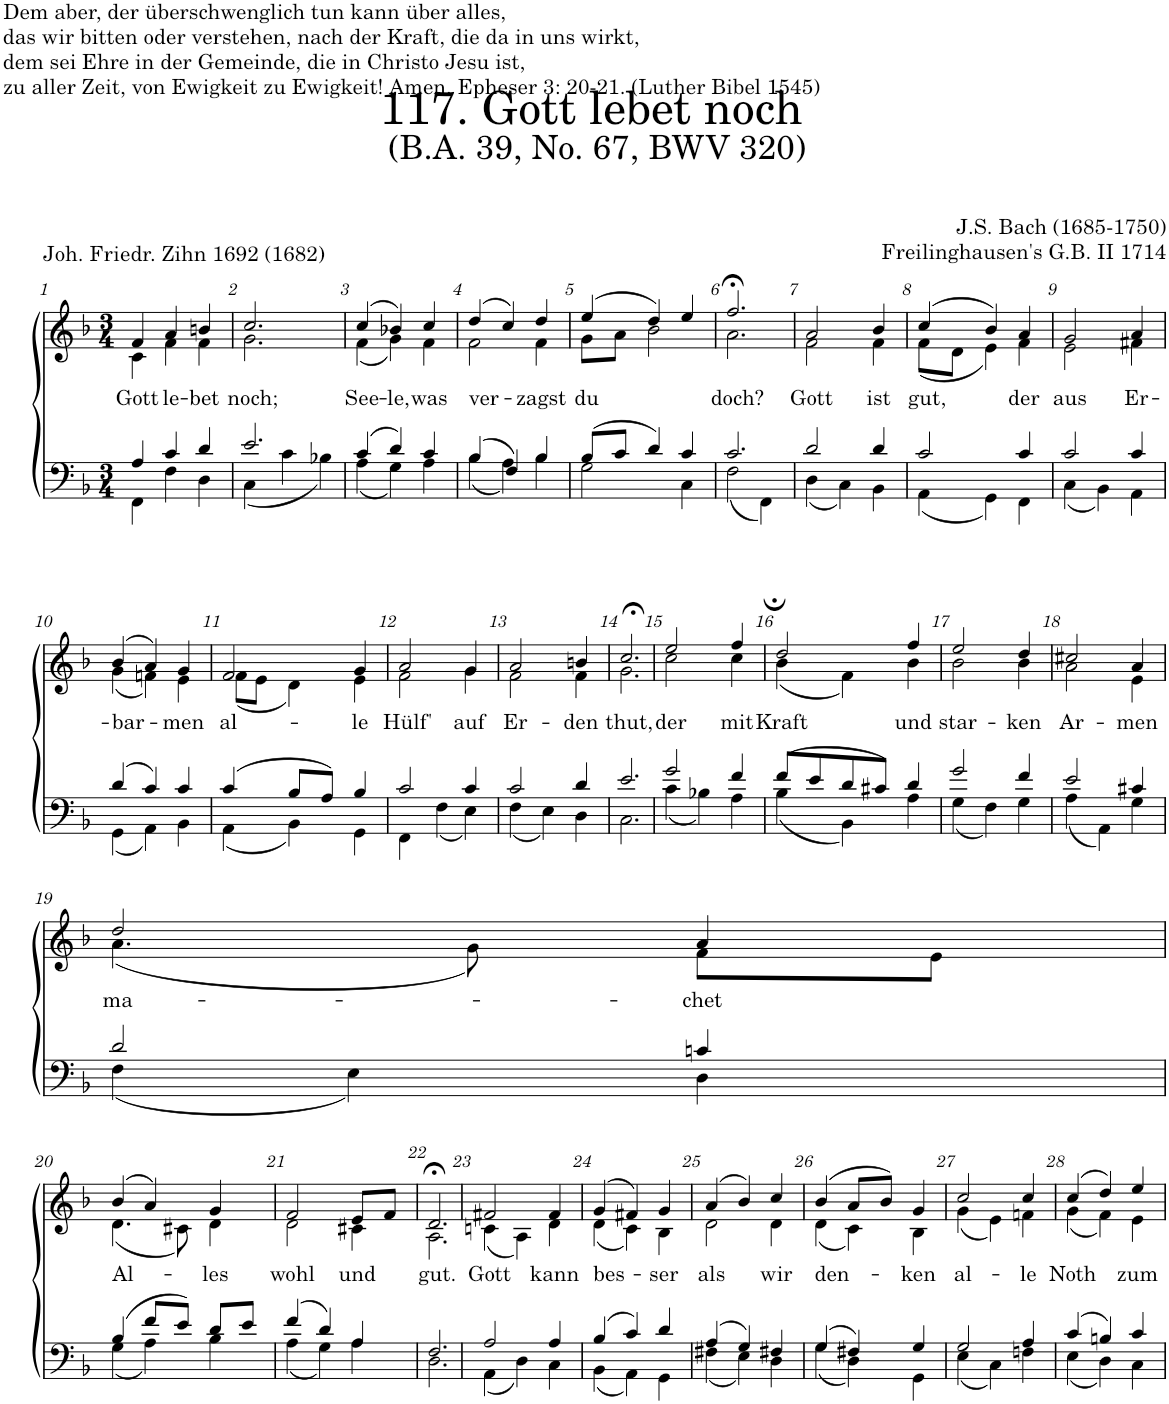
**kern	**kern	**text
*part2	*part1	*part1
*staff2	*staff1	*staff1
*I"Tenor/Bass	*I"Soprano/Alto	*
*clefF4	*clefG2	*
*k[b-]	*k[b-]	*
*M3/4	*M3/4	*
=1	=1	=1
*^	*	*
!	!	!	!LO:LY:b
*	*	*^	*
4A/	4FF\	4f;</	4c\	Gott
!	!	!	!	!LO:LY:b
4c/	4F\	4a/	4f\	le-
!	!	!	!	!LO:LY:b
4d/	4D\	4bn/	4f\	-bet
=2	=2	=2	=2	=2
!	!	!	!	!LO:LY:b
2.e/	(4C;\	2.cc/	2.g\	noch;
.	4c\	.	.	.
.	4B-X\)	.	.	.
=3	=3	=3	=3	=3
!	!	!	!	!LO:LY:b
(4c/	(4A\	(4cc;</	(4f\	See-
!	!	!	!	!LO:LY:b
4d/)	4G\)	4b-X/)	4g\)	-le,
!	!	!	!	!LO:LY:b
4c/	4A\	4cc/	4f\	was
=4	=4	=4	=4	=4
!	!	!	!	!LO:LY:b
(4B-/	(4B-\	(4dd;</	2f\	ver-
4F/)	4A\)	4cc/)	.	.
!	!	!	!	!LO:LY:b
4B-/	4B-\	4dd/	4f\	-zagst
=5	=5	=5	=5	=5
!	!	!	!	!LO:LY:b
(8B-/L	2G\	(4ee/	8g\L	du
8c/J	.	.	8a\J	.
4d/)	.	4dd/)	2b-\	.
4c/	4C\	4ee/	.	.
=6	=6	=6	=6	=6
!	!	!	!	!LO:LY:b
2.c/	(2F\	2.ff;<,/	2.a\	doch?
.	4FF;\)	.	.	.
=7	=7	=7	=7	=7
!	!	!	!	!LO:LY:b
2d/	(4D\	2a;</	2f\	Gott
.	4C\)	.	.	.
!	!	!	!	!LO:LY:b
4d/	4BB-\	4b-;</	4f\	ist
=8	=8	=8	=8	=8
!	!	!	!	!LO:LY:b
2c/	(4AA\	(4cc;</	(8f\L	gut,
.	.	.	8d\J	.
.	4GG\)	4b-/)	4e\)	.
!	!	!	!	!LO:LY:b
4c/	4FF\	4a/	4f\	der
=9	=9	=9	=9	=9
!	!	!	!	!LO:LY:b
2c/	(4C\	2g/	2e\	aus
.	4BB-\)	.	.	.
!	!	!	!	!LO:LY:b
4c/	4AA\	4a/	4f#X\	Er-
!!LO:LB:g=z	!!
=10	=10	=10	=10	=10
!	!	!	!	!LO:LY:b
(4d/	(4GG\	(4b-;</	(4g\	-bar-
4c/)	4AA\)	4a/)	4fn\)	.
!	!	!	!	!LO:LY:b
4c/	4BB-\	4g/	4e\	-men
=11	=11	=11	=11	=11
!	!	!	!	!LO:LY:b
(4c/	(4AA\	2f/	(8f\L	al-
.	.	.	8e\J	.
8B-/L	4BB-\)	.	4d;\)	.
8A/J)	.	.	.	.
!	!	!	!	!LO:LY:b
4B-/	4GG\	4g/	4e\	-le
=12	=12	=12	=12	=12
!	!	!	!	!LO:LY:b
2c/	4FF\	2a/	2f\	Hülf'
.	(4F\	.	.	.
!	!	!	!	!LO:LY:b
4c/	4E\)	4g/	4g\	auf
=13	=13	=13	=13	=13
!	!	!	!	!LO:LY:b
2c/	(4F\	2a/	2f\	Er-
.	4E\)	.	.	.
!	!	!	!	!LO:LY:b
4d/	4D\	4bn/	4f\	-den
=14	=14	=14	=14	=14
!	!	!	!	!LO:LY:b
2.e/	2.C\	2.cc;<,/	2.g\	thut,
=15	=15	=15	=15	=15
!	!	!	!	!LO:LY:b
2g/	(4c;\	2ee;</	2cc\	der
.	4B-X\)	.	.	.
!	!	!	!	!LO:LY:b
4f/	4A\	4ff/	4cc\	mit
=16	=16	=16	=16	=16
!	!	!	!	!LO:LY:b
(8f/L	(4B-;\	2dd/	(4b-\	Kraft
8e/	.	.	.	.
8d/	4BB-\)	.	4f\)	.
8c#X/J)	.	.	.	.
!	!	!	!	!LO:LY:b
4d/	4A\	4ff/	4b-\	und
=17	=17	=17	=17	=17
!	!	!	!	!LO:LY:b
2g/	(4G\	2ee;</	2b-\	star-
.	4F\)	.	.	.
!	!	!	!	!LO:LY:b
4f/	4G\	4dd/	4b-\	-ken
=18	=18	=18	=18	=18
!	!	!	!	!LO:LY:b
2e/	(4A;\	2cc#X/	2a\	Ar-
.	4AA\)	.	.	.
!	!	!	!	!LO:LY:b
4c#X/	4G\	4a/	4e\	-men
!!LO:LB:g=z	!!
=19	=19	=19	=19	=19
!	!	!	!	!LO:LY:b
2d/	(4F\	2dd;</	(4.a\	ma-
.	4E\)	.	.	.
.	.	.	8g\)	.
!	!	!	!	!LO:LY:b
4cn/	4D\	4a/	8f\L	-chet
.	.	.	8e\J	.
!!LO:LB:g=z	!!
=20	=20	=20	=20	=20
!	!	!	!	!LO:LY:b
(4B-/	(4G\	(4b-;</	(4.d\	Al-
8f/L	4A\)	4a/)	.	.
8e/J)	.	.	8c#X\)	.
!	!	!	!	!LO:LY:b
8d/L	4B-\	4g/	4d\	-les
8e/J	.	.	.	.
=21	=21	=21	=21	=21
!	!	!	!	!LO:LY:b
(4f/	(4A\	2f/	2d\	wohl
4d/)	4G\)	.	.	.
!	!	!	!	!LO:LY:b
4A/	4A\	8e/L	4c#X\	und
.	.	8f/J	.	.
=22	=22	=22	=22	=22
!	!	!	!	!LO:LY:b
2.F/	2.D\	2.d;<,/	2.A\	gut.
=23	=23	=23	=23	=23
!	!	!	!	!LO:LY:b
2A/	(4AA\	2f#X/	(4cn\	Gott
.	4D\)	.	4A\)	.
!	!	!	!	!LO:LY:b
4A/	4C\	4f#;</	4d\	kann
=24	=24	=24	=24	=24
!	!	!	!	!LO:LY:b
(4B-/	(4BB-\	(4g/	(4d\	bes-
4c/)	4AA\)	4f#X/)	4c\)	.
!	!	!	!	!LO:LY:b
4d/	4GG\	4g/	4B-\	-ser
=25	=25	=25	=25	=25
!	!	!	!	!LO:LY:b
(4A/	(4F#X\	(4a/	2d\	als
4G/)	4E\)	4b-/)	.	.
!	!	!	!	!LO:LY:b
4F#X/	4D\	4cc/	4d\	wir
=26	=26	=26	=26	=26
!	!	!	!	!LO:LY:b
(4G/	(4G\	(4b-;</	(4d\	den-
4F#X/)	4D\)	8a/L	4c\)	.
.	.	8b-/J)	.	.
!	!	!	!	!LO:LY:b
4G/	4GG\	4g;<,/	4B-\	-ken
=27	=27	=27	=27	=27
!	!	!	!	!LO:LY:b
2G/	(4E\	2cc/	(4g\	al-
.	4C\)	.	4e\)	.
!	!	!	!	!LO:LY:b
4A/	4Fn\	4cc/	4fn\	-le
=28	=28	=28	=28	=28
!	!	!	!	!LO:LY:b
(4c/	(4E\	(4cc;</	(4g\	Noth
4Bn/)	4D\)	4dd/)	4f\)	.
!	!	!	!	!LO:LY:b
4c/	4C\	4ee/	4e\	zum
*v	*v	*	*	*
*	*v	*v	*
=	=	=
*-	*-	*-
